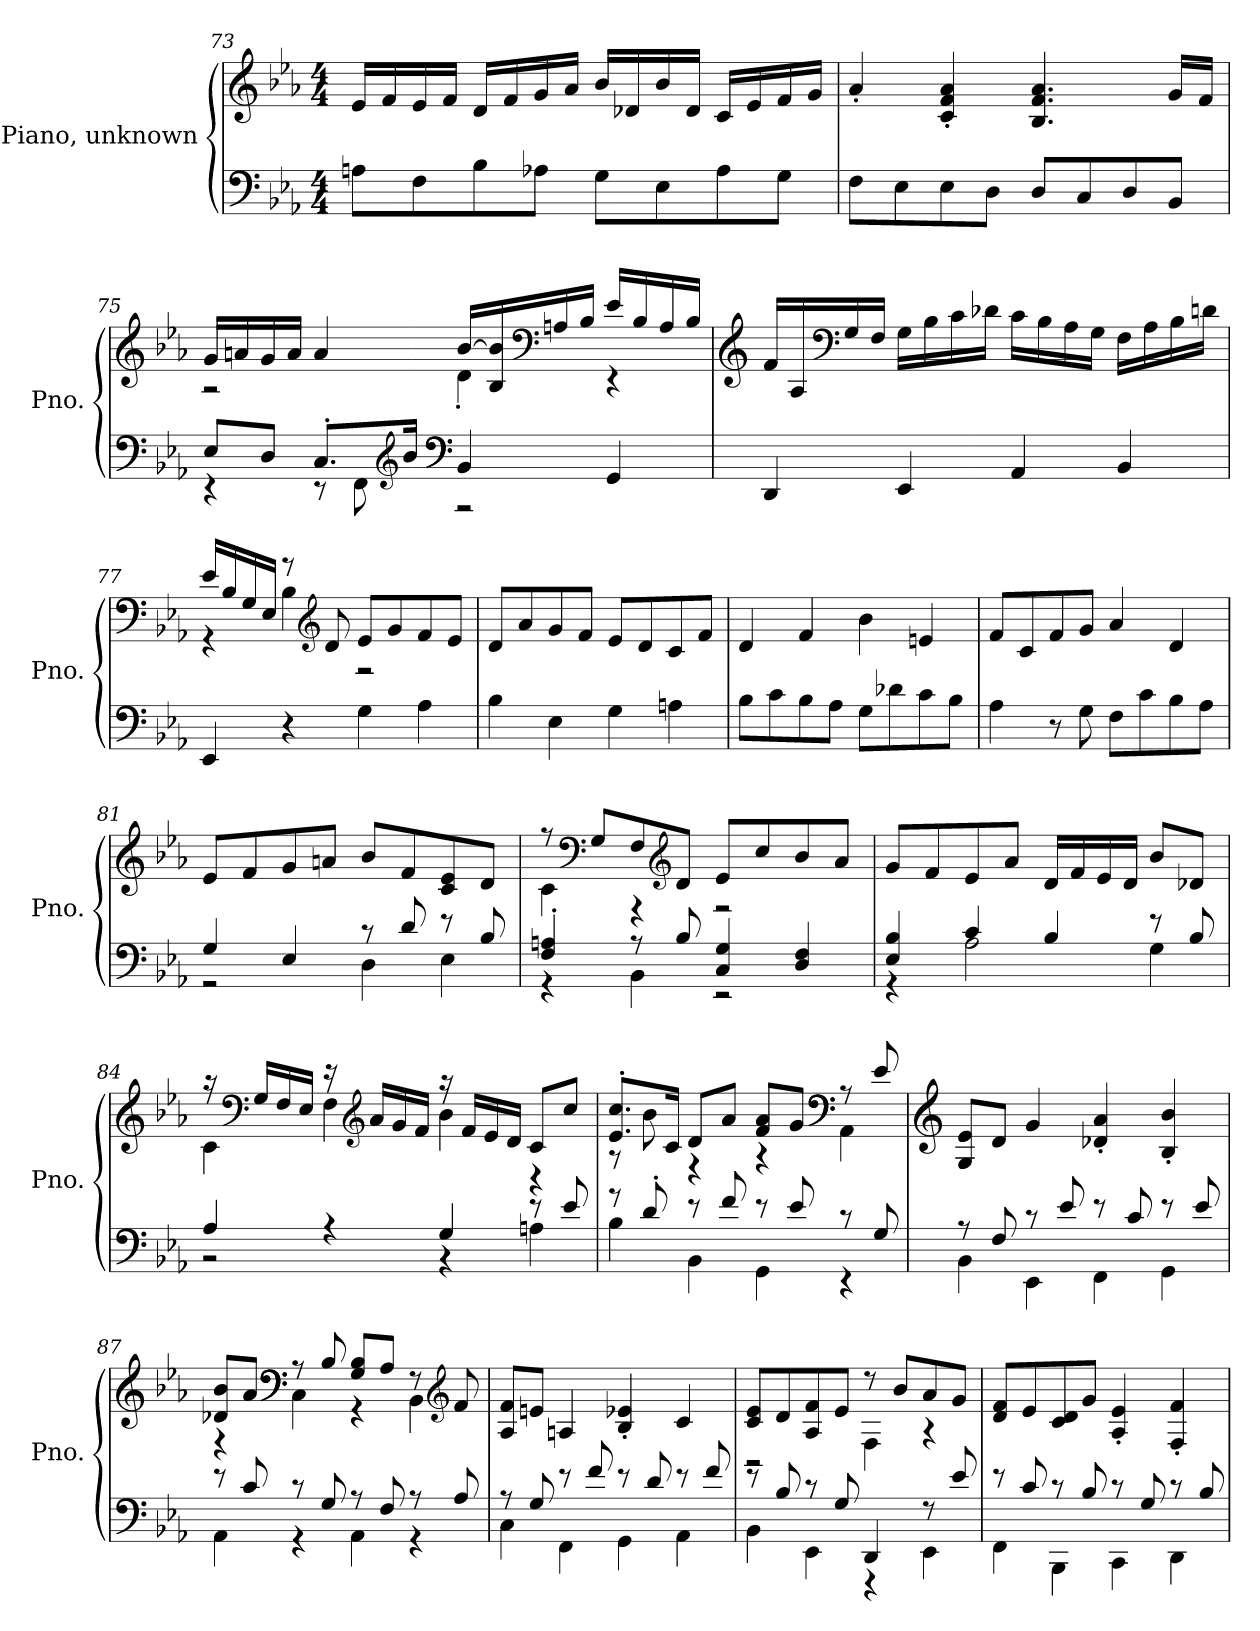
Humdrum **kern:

**kern	**kern
*part1	*part1
*staff2	*staff1
*I"Piano, unknown	*
*I'Pno.	*
!!LO:PB:g=z
*clefF4	*clefG2
*k[b-e-a-]	*k[b-e-a-]
*M4/4	*M4/4
=73	=73
8An\L	16e-/LL
.	16f/
8F\	16e-/
.	16f/JJ
8B-\	16d/LL
.	16f/
8A-X\J	16g/
.	16a-/JJ
8G\L	16b-/LL
.	16d-X/
8E-\	16b-/
.	16d-/JJ
8A-\	16c/LL
.	16e-/
8G\J	16f/
.	16g/JJ
=74	=74
8F\L	4a-'/
8E-\	.
8E-\	4c/' 4f/' 4a-/'
8D\J	.
8D/L	4.B-/ 4.f/ 4.a-/
8C/	.
8D/	.
8BB-/J	16g/LL
.	16f/JJ
!!LO:LB:g=z
=75	=75
*^	*^
8E-/L	4r	16g/LL	2r
.	.	16an/	.
8D/J	.	16g/	.
.	.	16a/JJ	.
8.C'/L	8r	4a/	.
.	8FF\	.	.
*clefG2	*	*	*
16b-/Jk	.	.	.
*clefF4	*	*	*
4BB-/	2r	[16b-/LL	4d'\
.	.	16B-/ 16b-/]	.
*	*	*clefF4	*
.	.	16An/	.
.	.	16B-/JJ	.
4GG/	.	16e-/LL	4r
.	.	16B-/	.
.	.	16A/	.
.	.	16B-/JJ	.
*v	*v	*	*
*	*v	*v
=76	=76
*	*clefG2
4DD/	16f/LL
.	16A-/
*	*clefF4
.	16G/
.	16F/JJ
4EE-/	16G\LL
.	16B-\
.	16c\
.	16d-X\JJ
4AA-/	16c\LL
.	16B-\
.	16A-\
.	16G\JJ
4BB-/	16F\LL
.	16A-\
.	16B-\
.	16dn\JJ
!!LO:LB:g=z
=77	=77
*	*^
4EE-/	16e-/LL	4r
.	16B-/	.
.	16G/	.
.	16E-/JJ	.
4r	8r	4B-\
*	*clefG2	*
.	8d/	.
4G\	8e-/L	2r
.	8g/	.
4A-\	8f/	.
.	8e-/J	.
*	*v	*v
=78	=78
4B-\	8d/L
.	8a-/
4E-\	8g/
.	8f/J
4G\	8e-/L
.	8d/
4An\	8c/
.	8f/J
=79	=79
8B-\L	4d/
8c\	.
8B-\	4f/
8A-\J	.
8G\L	4b-\
8d-X\	.
8c\	4en/
8B-\J	.
=80	=80
4A-\	8f/L
.	8c/
8r	8f/
8G\	8g/J
8F\L	4a-/
8c\	.
8B-\	4d/
8A-\J	.
!!LO:LB:g=z
=81	=81
*^	*
4G/	2r	8e-/L
.	.	8f/
4E-/	.	8g/
.	.	8an/J
8r	4D\	8b-/L
8d/	.	8f/
8r	4E-\	8c/ 8e-/
8B-/	.	8d/J
=82	=82	=82
*	*	*^
4F/' 4An/'	4r	8r	4c\
*	*	*clefF4	*
.	.	8G/L	.
8r	4BB-\	8F/	4r
*	*	*clefG2	*
8B-/	.	8d/J	.
4C/ 4G/	2r	8e-/L	2r
.	.	8cc/	.
4D/ 4F/	.	8b-/	.
.	.	8a-/J	.
*	*	*v	*v
=83	=83	=83
4E-/ 4B-/	4r	8g/L
.	.	8f/
4c/	2A-\	8e-/
.	.	8a-/J
4B-/	.	16d/LL
.	.	16f/
.	.	16e-/
.	.	16d/JJ
8r	4G\	8b-/L
8B-/	.	8d-X/J
!!LO:LB:g=z
=84	=84	=84
*	*	*^
4A-/	2r	16r	4c\
*	*	*clefF4	*
.	.	16G/LL	.
.	.	16F/	.
.	.	16E-/JJ	.
4r	.	16r	4F\
*	*	*clefG2	*
.	.	16a-/LL	.
.	.	16g/	.
.	.	16f/JJ	.
4G/	4r	16r	4b-\
.	.	16f/LL	.
.	.	16e-/	.
.	.	16d/JJ	.
8r	4An\	8c/L	4r
8e-/	.	8cc/J	.
=85	=85	=85	=85
8r	4B-\	8.e-/' 8.cc/'L	8r
8d'/	.	.	8b-\
.	.	16c/Jk	.
8r	4BB-\	8d/L	4r
8f/	.	8a-/J	.
8r	4GG\	8f/ 8a-/L	4r
8e-/	.	8g/J	.
*	*	*clefF4	*
8r	4r	8r	4AA-\
8G/	.	8e-/	.
*	*	*v	*v
=86	=86	=86
*	*	*clefG2
8r	4BB-\	8G/ 8e-/L
8F/	.	8d/J
8r	4EE-\	4g/
8e-/	.	.
8r	4FF\	4d-X/' 4a-/'
8c/	.	.
8r	4GG\	4B-/' 4b-/'
8e-/	.	.
!!LO:LB:g=z
=87	=87	=87
*	*	*^
8r	4AA-\	8d-X/ 8b-/L	4r
8c/	.	8a-/J	.
*	*	*clefF4	*
8r	4r	8r	4C\
8G/	.	8B-/	.
8r	4AA-\	8G/ 8B-/L	4r
8F/	.	8A-/J	.
8r	4r	8r	4BB-\
*	*	*clefG2	*
8A-/	.	8f/	.
*	*	*v	*v
=88	=88	=88
8r	4C\	8A-/ 8f/L
8G/	.	8en/J
8r	4FF\	4An/
8f/	.	.
8r	4GG\	4B-/' 4e-X/'
8d/	.	.
8r	4AA-\	4c/
8f/	.	.
=89	=89	=89
*	*	*^
8r	4BB-\	8c/ 8e-/L	2r
8B-/	.	8d/	.
8r	4EE-\	8A-/ 8f/	.
8G/	.	8e-/J	.
4DD/	4r	8r	4F\
.	.	8b-/L	.
8r	4EE-\	8a-/	4r
8e-/	.	8g/J	.
*	*	*v	*v
!!LO:PB:g=z
=90	=90	=90
8r	4FF\	8d/ 8f/L
8c/	.	8e-/
8r	4BBB-\	8c/ 8d/
8B-/	.	8g/J
8r	4CC\	4A-/' 4e-/'
8G/	.	.
8r	4DD\	4F/' 4f/'
8B-/	.	.
*v	*v	*
=	=
*-	*-
